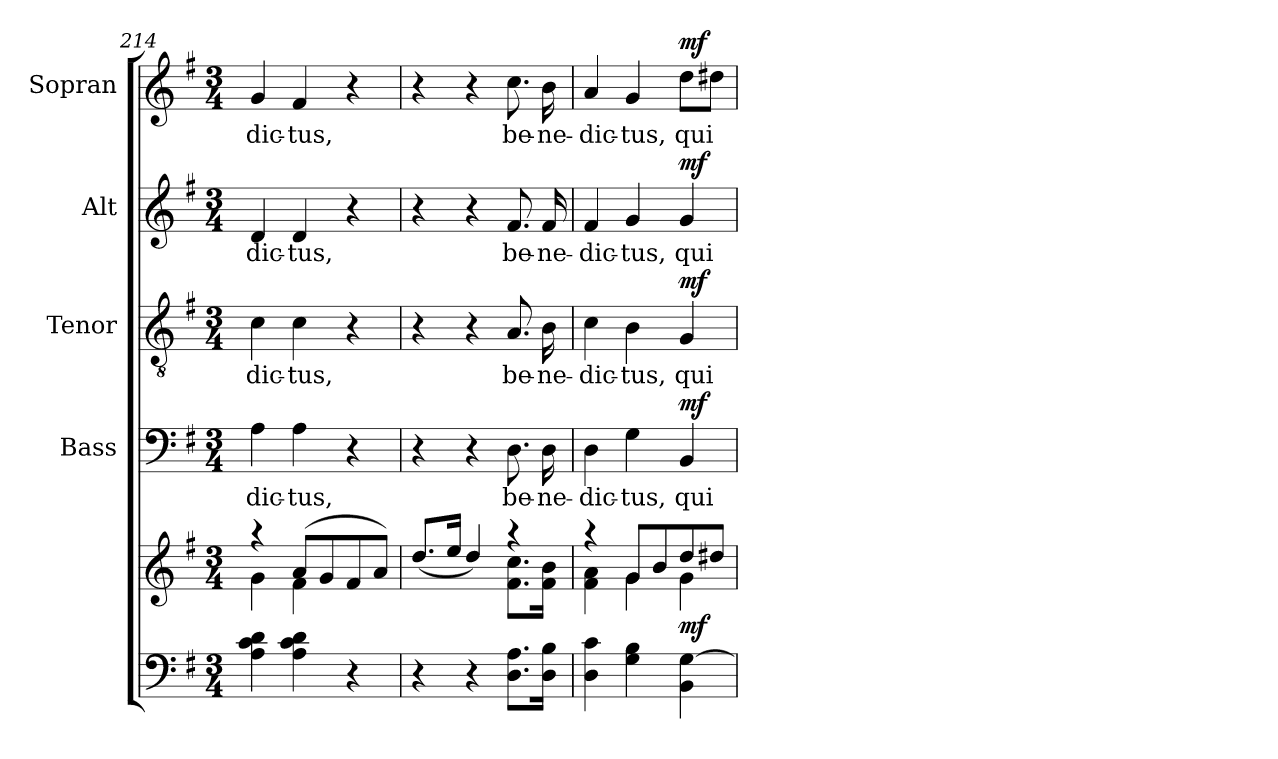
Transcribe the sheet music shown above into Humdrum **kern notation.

**kern	**kern	**dynam	**kern	**text	**dynam	**kern	**text	**dynam	**kern	**text	**dynam	**kern	**text	**dynam
*part5	*part5	*part5	*part4	*part4	*part4	*part3	*part3	*part3	*part2	*part2	*part2	*part1	*part1	*part1
*staff6	*staff5	*staff5/6	*staff4	*staff4	*staff4	*staff3	*staff3	*staff3	*staff2	*staff2	*staff2	*staff1	*staff1	*staff1
*	*	*	*I"Bass	*	*	*I"Tenor	*	*	*I"Alt	*	*	*I"Sopran	*	*
*	*	*	*I'B.	*	*	*I'T.	*	*	*I'A.	*	*	*I'S.	*	*
*clefF4	*clefG2	*	*clefF4	*	*	*clefGv2	*	*	*clefG2	*	*	*clefG2	*	*
*k[f#]	*k[f#]	*	*k[f#]	*	*	*k[f#]	*	*	*k[f#]	*	*	*k[f#]	*	*
*G:	*G:	*	*G:	*	*	*G:	*	*	*G:	*	*	*G:	*	*
*M3/4	*M3/4	*	*M3/4	*	*	*M3/4	*	*	*M3/4	*	*	*M3/4	*	*
=214	=214	=214	=214	=214	=214	=214	=214	=214	=214	=214	=214	=214	=214	=214
*	*^	*	*	*	*	*	*	*	*	*	*	*	*	*
!	!	!	!	!	!LO:LY:b	!	!	!LO:LY:b	!	!	!LO:LY:b	!	!	!LO:LY:b	!
4A\ 4c\ 4d\	4rgg	4g\	.	4A\	-dic-	.	4c\	-dic-	.	4d/	-dic-	.	4g/	-dic-	.
!	!	!	!	!	!LO:LY:b	!	!	!LO:LY:b	!	!	!LO:LY:b	!	!	!LO:LY:b	!
4A\ 4c\ 4d\	(>8a/L	4f#\	.	4A\	-tus,	.	4c\	-tus,	.	4d/	-tus,	.	4f#/	-tus,	.
.	8g/	.	.	.	.	.	.	.	.	.	.	.	.	.	.
4r	8f#/	4ryy	.	4r	.	.	4r	.	.	4r	.	.	4r	.	.
.	8a/J)	.	.	.	.	.	.	.	.	.	.	.	.	.	.
=215	=215	=215	=215	=215	=215	=215	=215	=215	=215	=215	=215	=215	=215	=215	=215
4r	(<8.dd/L	2ryy	.	4r	.	.	4r	.	.	4r	.	.	4r	.	.
.	16ee/Jk	.	.	.	.	.	.	.	.	.	.	.	.	.	.
4r	4dd/)	.	.	4r	.	.	4r	.	.	4r	.	.	4r	.	.
!	!	!	!	!	!LO:LY:b	!	!	!LO:LY:b	!	!	!LO:LY:b	!	!	!LO:LY:b	!
8.D\ 8.A\L	4raa	8.f#\ 8.cc\L	.	8.D\	be-	.	8.A/	be-	.	8.f#/	be-	.	8.cc\	be-	.
!	!	!	!	!	!LO:LY:b	!	!	!LO:LY:b	!	!	!LO:LY:b	!	!	!LO:LY:b	!
16D\ 16B\Jk	.	16f#\ 16b\Jk	.	16D\	-ne-	.	16B\	-ne-	.	16f#/	-ne-	.	16b\	-ne-	.
=216	=216	=216	=216	=216	=216	=216	=216	=216	=216	=216	=216	=216	=216	=216	=216
!	!	!	!	!	!LO:LY:b	!	!	!LO:LY:b	!	!	!LO:LY:b	!	!	!LO:LY:b	!
4D\ 4c\	4raa	4f#\ 4a\	.	4D\	-dic-	.	4c\	-dic-	.	4f#/	-dic-	.	4a/	-dic-	.
!	!	!	!	!	!LO:LY:b	!	!	!LO:LY:b	!	!	!LO:LY:b	!	!	!LO:LY:b	!
4G\ 4B\	8g/L	4g\	.	4G\	-tus,	.	4B\	-tus,	.	4g/	-tus,	.	4g/	-tus,	.
.	8b/	.	.	.	.	.	.	.	.	.	.	.	.	.	.
!	!	!	!LO:DY:b	!	!LO:LY:b	!LO:DY:a	!	!LO:LY:b	!LO:DY:a	!	!LO:LY:b	!LO:DY:a	!	!LO:LY:b	!LO:DY:a
4BB\ [4G\	8dd/	4g\	mf	4BB/	qui	mf	4G/	qui	mf	4g/	qui	mf	8dd\L	qui	mf
.	8dd#X/J	.	.	.	.	.	.	.	.	.	.	.	8dd#X\J	.	.
*	*v	*v	*	*	*	*	*	*	*	*	*	*	*	*	*
=	=	=	=	=	=	=	=	=	=	=	=	=	=	=
*-	*-	*-	*-	*-	*-	*-	*-	*-	*-	*-	*-	*-	*-	*-
